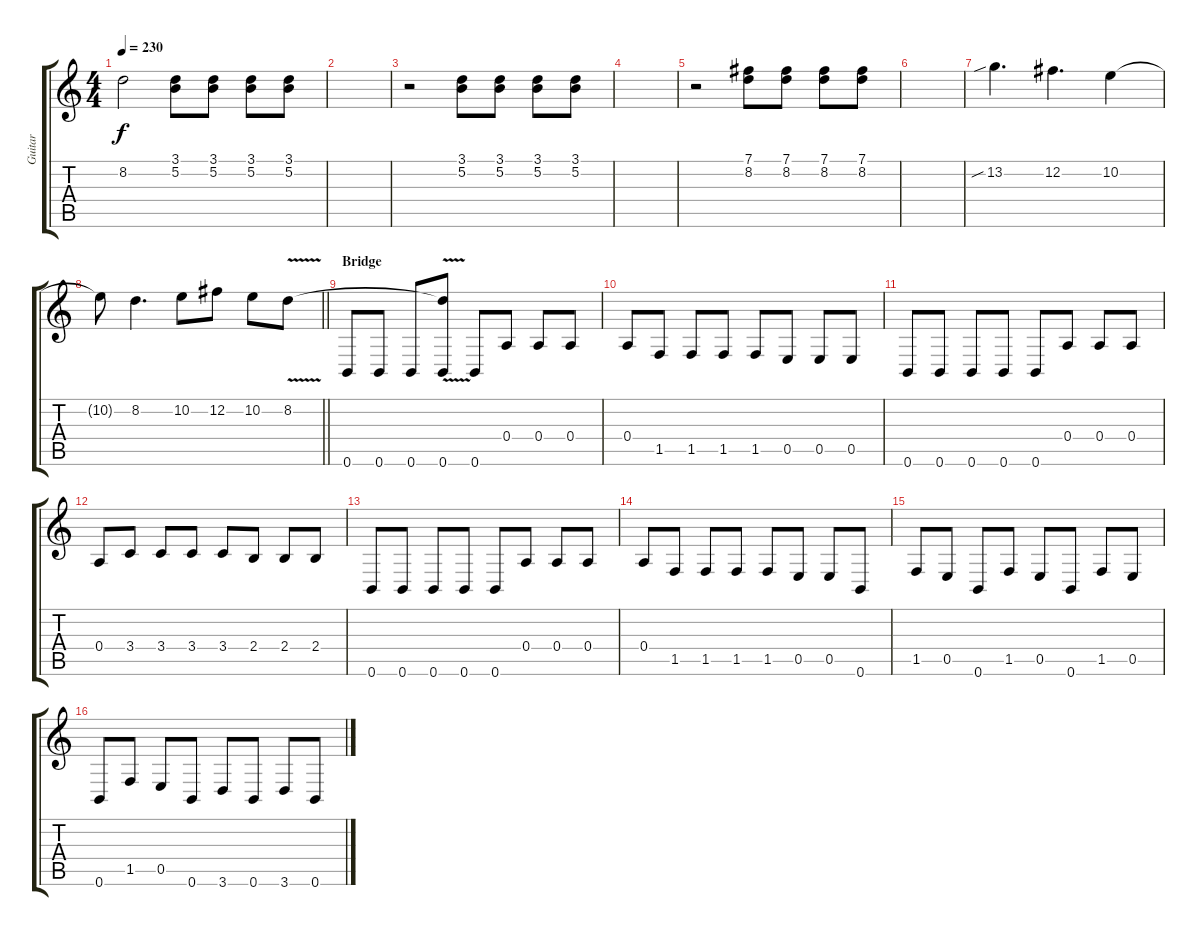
\track ("Guitar" "Guitar") {instrument overdrivenguitar}
\staff {score tabs}
\tuning (B3 Gb3 D3 A2 E2 B1) {hide}
\ts (4 4)
\tempo 230
\clef g2
\ks c
8.2{t}.2{dy f} (3.1 5.2).8 (3.1 5.2).8 (3.1 5.2).8 (3.1 5.2).8 |
|
r.2 (3.1 5.2).8 (3.1 5.2).8 (3.1 5.2).8 (3.1 5.2).8 |
|
r.2 (7.1 8.2).8 (7.1 8.2).8 (7.1 8.2).8 (7.1 8.2).8 |
|
13.2{sib}.4{d} 12.2.4{d} 10.2.4 |
\barLineRight lightlight
10.2{t}.8 8.2.4{d} 10.2.8 12.2.8 10.2.8 8.2{v}.8 |
\section ("" "Bridge")
0.6.8 0.6.8 0.6.8 (8.2{t} 0.6).8 0.6.8 0.4.8 0.4.8 0.4.8 |
0.4.8 1.5.8 1.5.8 1.5.8 1.5.8 0.5.8 0.5.8 0.5.8 |
0.6.8 0.6.8 0.6.8 0.6.8 0.6.8 0.4.8 0.4.8 0.4.8 |
0.4.8 3.4.8 3.4.8 3.4.8 3.4.8 2.4.8 2.4.8 2.4.8 |
0.6.8 0.6.8 0.6.8 0.6.8 0.6.8 0.4.8 0.4.8 0.4.8 |
0.4.8 1.5.8 1.5.8 1.5.8 1.5.8 0.5.8 0.5.8 0.6.8 |
1.5.8 0.5.8 0.6.8 1.5.8 0.5.8 0.6.8 1.5.8 0.5.8 |
0.6.8 1.5.8 0.5.8 0.6.8 3.6.8 0.6.8 3.6.8 0.6.8
